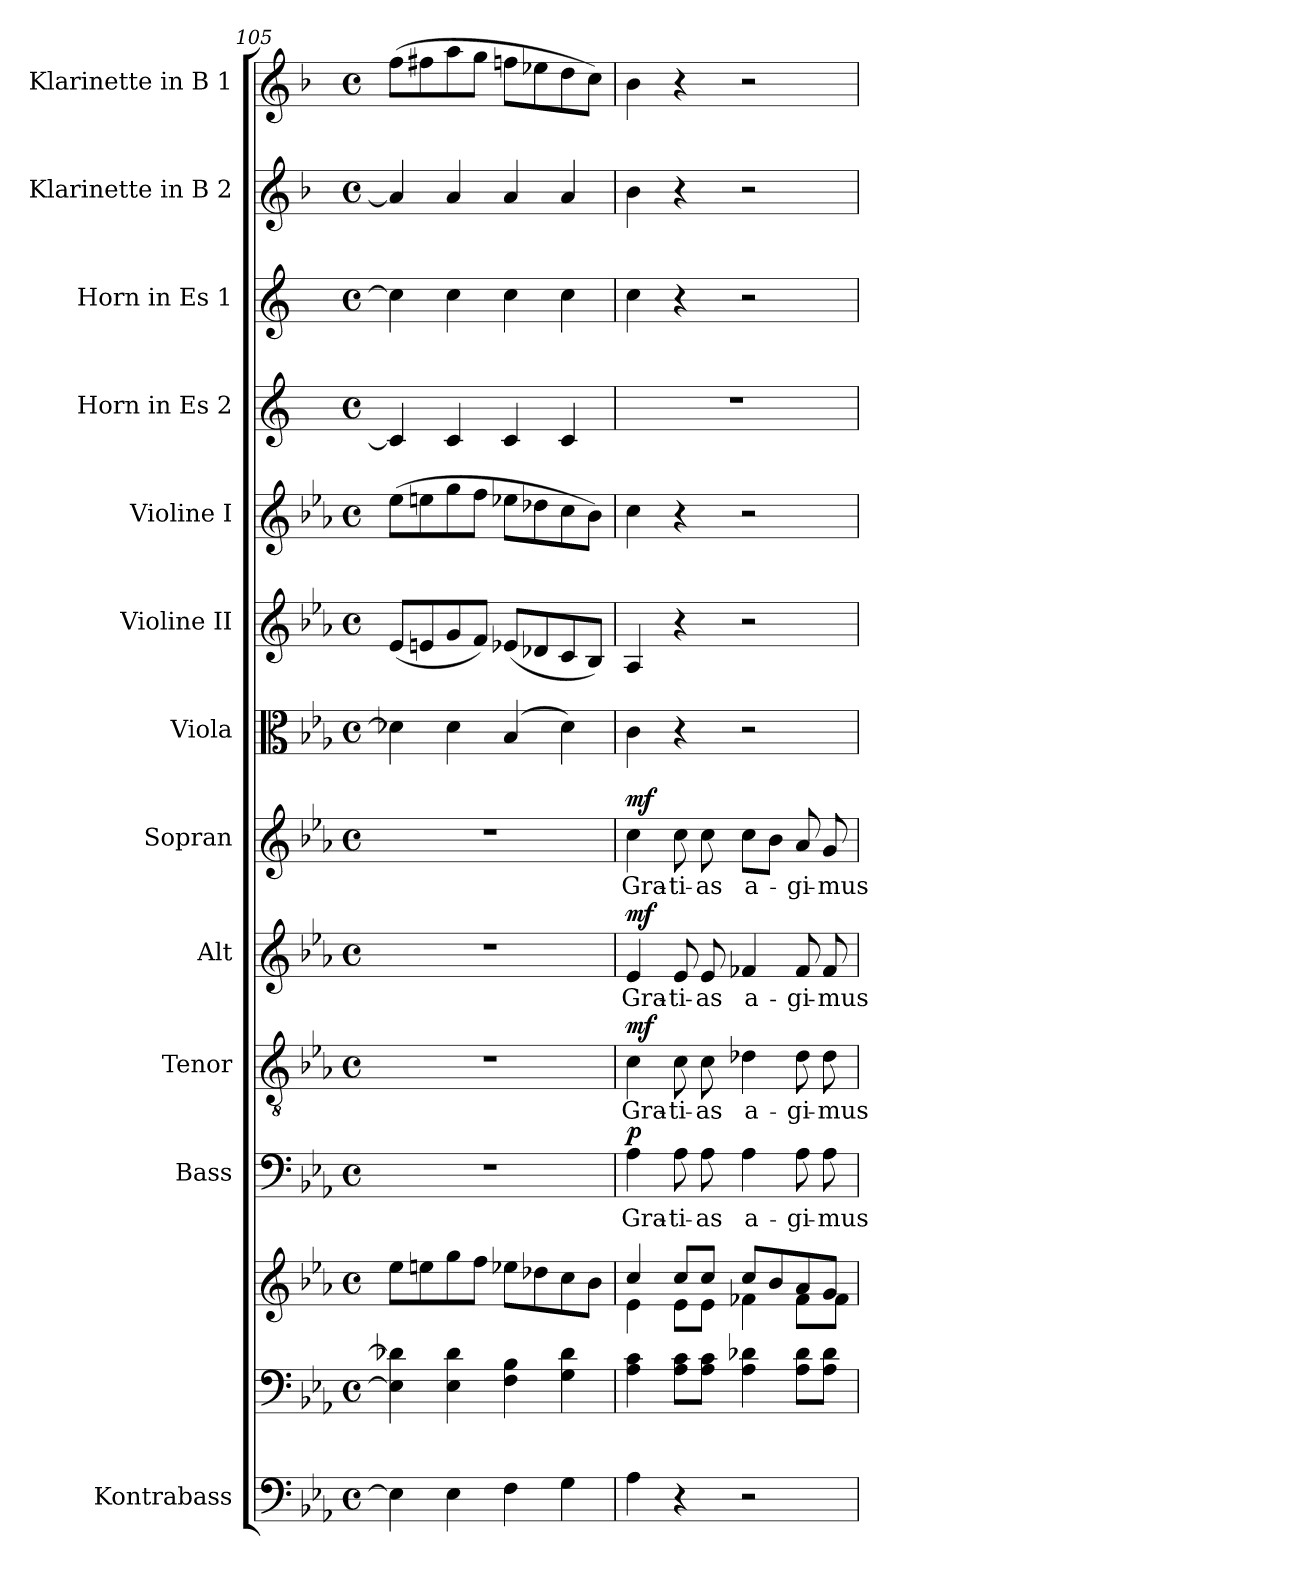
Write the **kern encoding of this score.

**kern	**kern	**kern	**kern	**text	**dynam	**kern	**text	**dynam	**kern	**text	**dynam	**kern	**text	**dynam	**kern	**kern	**kern	**kern	**kern	**kern	**kern
*part13	*part12	*part12	*part11	*part11	*part11	*part10	*part10	*part10	*part9	*part9	*part9	*part8	*part8	*part8	*part7	*part6	*part5	*part4	*part3	*part2	*part1
*staff14	*staff13	*staff12	*staff11	*staff11	*staff11	*staff10	*staff10	*staff10	*staff9	*staff9	*staff9	*staff8	*staff8	*staff8	*staff7	*staff6	*staff5	*staff4	*staff3	*staff2	*staff1
*I"Kontrabass	*	*	*I"Bass	*	*	*I"Tenor	*	*	*I"Alt	*	*	*I"Sopran	*	*	*I"Viola	*I"Violine II	*I"Violine I	*I"Horn in Es 2	*I"Horn in Es 1	*I"Klarinette in B 2	*I"Klarinette in B 1
*I'Kb.	*	*	*I'B	*	*	*I'T	*	*	*I'A	*	*	*I'S	*	*	*I'Vla.	*I'Vl. II	*I'Vl. I	*I'Hrn. 2	*I'Hrn. 1	*	*
*clefF4	*clefF4	*clefG2	*clefF4	*	*	*clefGv2	*	*	*clefG2	*	*	*clefG2	*	*	*clefC3	*clefG2	*clefG2	*clefG2	*clefG2	*clefG2	*clefG2
*ITrd7c12	*	*	*	*	*	*	*	*	*	*	*	*	*	*	*	*	*	*ITrd5c9	*ITrd5c9	*ITrd1c2	*ITrd1c2
*k[b-e-a-]	*k[b-e-a-]	*k[b-e-a-]	*k[b-e-a-]	*	*	*k[b-e-a-]	*	*	*k[b-e-a-]	*	*	*k[b-e-a-]	*	*	*k[b-e-a-]	*k[b-e-a-]	*k[b-e-a-]	*k[b-e-a-]	*k[b-e-a-]	*k[b-e-a-]	*k[b-e-a-]
*E-:	*E-:	*E-:	*E-:	*	*	*E-:	*	*	*E-:	*	*	*E-:	*	*	*E-:	*E-:	*E-:	*E-:	*E-:	*E-:	*E-:
*M4/4	*M4/4	*M4/4	*M4/4	*	*	*M4/4	*	*	*M4/4	*	*	*M4/4	*	*	*M4/4	*M4/4	*M4/4	*M4/4	*M4/4	*M4/4	*M4/4
*met(c)	*met(c)	*met(c)	*met(c)	*	*	*met(c)	*	*	*met(c)	*	*	*met(c)	*	*	*met(c)	*met(c)	*met(c)	*met(c)	*met(c)	*met(c)	*met(c)
=105	=105	=105	=105	=105	=105	=105	=105	=105	=105	=105	=105	=105	=105	=105	=105	=105	=105	=105	=105	=105	=105
4EE-\]	4E-\] 4d-X\]	8ee-\L	1r	.	.	1r	.	.	1r	.	.	1r	.	.	4d-X\]	(<8e-/L	(>8ee-\L	4E-/]	4e-\]	4g/]	(>8ee-\L
.	.	8een\	.	.	.	.	.	.	.	.	.	.	.	.	.	8en/	8een\	.	.	.	8een\
4EE-\	4E-\ 4d-\	8gg\	.	.	.	.	.	.	.	.	.	.	.	.	4d-\	8g/	8gg\	4E-/	4e-\	4g/	8gg\
.	.	8ff\J	.	.	.	.	.	.	.	.	.	.	.	.	.	8f/J)	8ff\J	.	.	.	8ff\J
4FF\	4F\ 4B-\	8ee-X\L	.	.	.	.	.	.	.	.	.	.	.	.	(4B-/	(<8e-X/L	8ee-X\L	4E-/	4e-\	4g/	8ee-X\L
.	.	8dd-X\	.	.	.	.	.	.	.	.	.	.	.	.	.	8d-X/	8dd-X\	.	.	.	8dd-X\
4GG\	4G\ 4d-\	8cc\	.	.	.	.	.	.	.	.	.	.	.	.	4d-\)	8c/	8cc\	4E-/	4e-\	4g/	8cc\
.	.	8b-\J	.	.	.	.	.	.	.	.	.	.	.	.	.	8B-/J)	8b-\J)	.	.	.	8b-\J)
=106	=106	=106	=106	=106	=106	=106	=106	=106	=106	=106	=106	=106	=106	=106	=106	=106	=106	=106	=106	=106	=106
*	*	*^	*	*	*	*	*	*	*	*	*	*	*	*	*	*	*	*	*	*	*
!	!	!	!	!	!LO:LY:b	!LO:DY:a	!	!LO:LY:b	!LO:DY:a	!	!LO:LY:b	!LO:DY:a	!	!LO:LY:b	!LO:DY:a	!	!	!	!	!	!	!
4AA-\	4A-\ 4c\	4cc/	4e-\	4A-\	Gra-	p	4c\	Gra-	mf	4e-/	Gra-	mf	4cc\	Gra-	mf	4c\	4A-/	4cc\	1r	4e-\	4a-\	4a-\
!	!	!	!	!	!LO:LY:b	!	!	!LO:LY:b	!	!	!LO:LY:b	!	!	!LO:LY:b	!	!	!	!	!	!	!	!
4r	8A-\ 8c\L	8cc/L	8e-\L	8A-\	-ti-	.	8c\	-ti-	.	8e-/	-ti-	.	8cc\	-ti-	.	4r	4r	4r	.	4r	4r	4r
!	!	!	!	!	!LO:LY:b	!	!	!LO:LY:b	!	!	!LO:LY:b	!	!	!LO:LY:b	!	!	!	!	!	!	!	!
.	8A-\ 8c\J	8cc/J	8e-\J	8A-\	-as	.	8c\	-as	.	8e-/	-as	.	8cc\	-as	.	.	.	.	.	.	.	.
!	!	!	!	!	!LO:LY:b	!	!	!LO:LY:b	!	!	!LO:LY:b	!	!	!LO:LY:b	!	!	!	!	!	!	!	!
2r	4A-\ 4d-X\	8cc/L	4f-X\	4A-\	a-	.	4d-X\	a-	.	4f-X/	a-	.	8cc\L	a-	.	2r	2r	2r	.	2r	2r	2r
.	.	8b-/	.	.	.	.	.	.	.	.	.	.	8b-\J	.	.	.	.	.	.	.	.	.
!	!	!	!	!	!LO:LY:b	!	!	!LO:LY:b	!	!	!LO:LY:b	!	!	!LO:LY:b	!	!	!	!	!	!	!	!
.	8A-\ 8d-\L	8a-/	8f-\L	8A-\	-gi-	.	8d-\	-gi-	.	8f-/	-gi-	.	8a-/	-gi-	.	.	.	.	.	.	.	.
!	!	!	!	!	!LO:LY:b	!	!	!LO:LY:b	!	!	!LO:LY:b	!	!	!LO:LY:b	!	!	!	!	!	!	!	!
.	8A-\ 8d-\J	8g/J	8f-\J	8A-\	-mus	.	8d-\	-mus	.	8f-/	-mus	.	8g/	-mus	.	.	.	.	.	.	.	.
*	*	*v	*v	*	*	*	*	*	*	*	*	*	*	*	*	*	*	*	*	*	*	*
=	=	=	=	=	=	=	=	=	=	=	=	=	=	=	=	=	=	=	=	=	=
*-	*-	*-	*-	*-	*-	*-	*-	*-	*-	*-	*-	*-	*-	*-	*-	*-	*-	*-	*-	*-	*-
